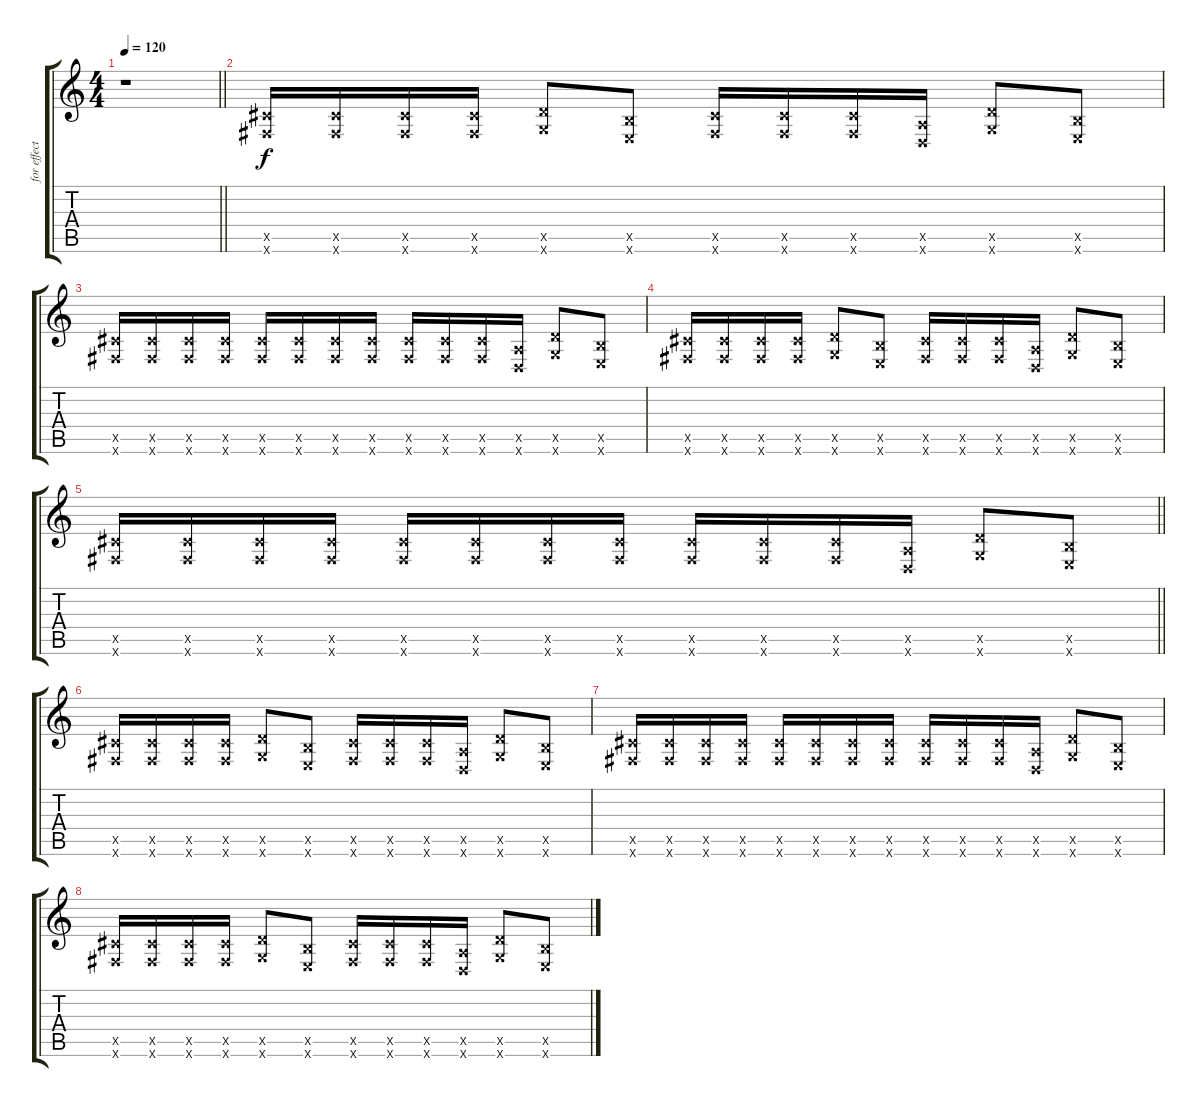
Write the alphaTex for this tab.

\track ("for effect" "for effect") {instrument distortionguitar}
\staff {score tabs}
\tuning (E4 B3 G3 D3 A2 D2) {hide}
\ts (4 4)
\tempo 120
\clef g2
\barLineRight lightlight
\ks c
r.1{dy f instrument distortionguitar} |
(4.5{x} 4.6{x}).16 (4.5{x} 4.6{x}).16 (4.5{x} 4.6{x}).16 (4.5{x} 4.6{x}).16 (5.5{x} 5.6{x}).8 (2.5{x} 2.6{x}).8 (4.5{x} 4.6{x}).16 (4.5{x} 4.6{x}).16 (4.5{x} 4.6{x}).16 (0.5{x} 0.6{x}).16 (5.5{x} 5.6{x}).8 (2.5{x} 2.6{x}).8 |
(4.5{x} 4.6{x}).16 (4.5{x} 4.6{x}).16 (4.5{x} 4.6{x}).16 (4.5{x} 4.6{x}).16 (4.5{x} 4.6{x}).16 (4.5{x} 4.6{x}).16 (4.5{x} 4.6{x}).16 (4.5{x} 4.6{x}).16 (4.5{x} 4.6{x}).16 (4.5{x} 4.6{x}).16 (4.5{x} 4.6{x}).16 (0.5{x} 0.6{x}).16 (5.5{x} 5.6{x}).8 (2.5{x} 2.6{x}).8 |
(4.5{x} 4.6{x}).16 (4.5{x} 4.6{x}).16 (4.5{x} 4.6{x}).16 (4.5{x} 4.6{x}).16 (5.5{x} 5.6{x}).8 (2.5{x} 2.6{x}).8 (4.5{x} 4.6{x}).16 (4.5{x} 4.6{x}).16 (4.5{x} 4.6{x}).16 (0.5{x} 0.6{x}).16 (5.5{x} 5.6{x}).8 (2.5{x} 2.6{x}).8 |
\barLineRight lightlight
(4.5{x} 4.6{x}).16 (4.5{x} 4.6{x}).16 (4.5{x} 4.6{x}).16 (4.5{x} 4.6{x}).16 (4.5{x} 4.6{x}).16 (4.5{x} 4.6{x}).16 (4.5{x} 4.6{x}).16 (4.5{x} 4.6{x}).16 (4.5{x} 4.6{x}).16 (4.5{x} 4.6{x}).16 (4.5{x} 4.6{x}).16 (0.5{x} 0.6{x}).16 (5.5{x} 5.6{x}).8 (2.5{x} 2.6{x}).8 |
(4.5{x} 4.6{x}).16 (4.5{x} 4.6{x}).16 (4.5{x} 4.6{x}).16 (4.5{x} 4.6{x}).16 (5.5{x} 5.6{x}).8 (2.5{x} 2.6{x}).8 (4.5{x} 4.6{x}).16 (4.5{x} 4.6{x}).16 (4.5{x} 4.6{x}).16 (0.5{x} 0.6{x}).16 (5.5{x} 5.6{x}).8 (2.5{x} 2.6{x}).8 |
(4.5{x} 4.6{x}).16 (4.5{x} 4.6{x}).16 (4.5{x} 4.6{x}).16 (4.5{x} 4.6{x}).16 (4.5{x} 4.6{x}).16 (4.5{x} 4.6{x}).16 (4.5{x} 4.6{x}).16 (4.5{x} 4.6{x}).16 (4.5{x} 4.6{x}).16 (4.5{x} 4.6{x}).16 (4.5{x} 4.6{x}).16 (0.5{x} 0.6{x}).16 (5.5{x} 5.6{x}).8 (2.5{x} 2.6{x}).8 |
(4.5{x} 4.6{x}).16 (4.5{x} 4.6{x}).16 (4.5{x} 4.6{x}).16 (4.5{x} 4.6{x}).16 (5.5{x} 5.6{x}).8 (2.5{x} 2.6{x}).8 (4.5{x} 4.6{x}).16 (4.5{x} 4.6{x}).16 (4.5{x} 4.6{x}).16 (0.5{x} 0.6{x}).16 (5.5{x} 5.6{x}).8 (2.5{x} 2.6{x}).8
